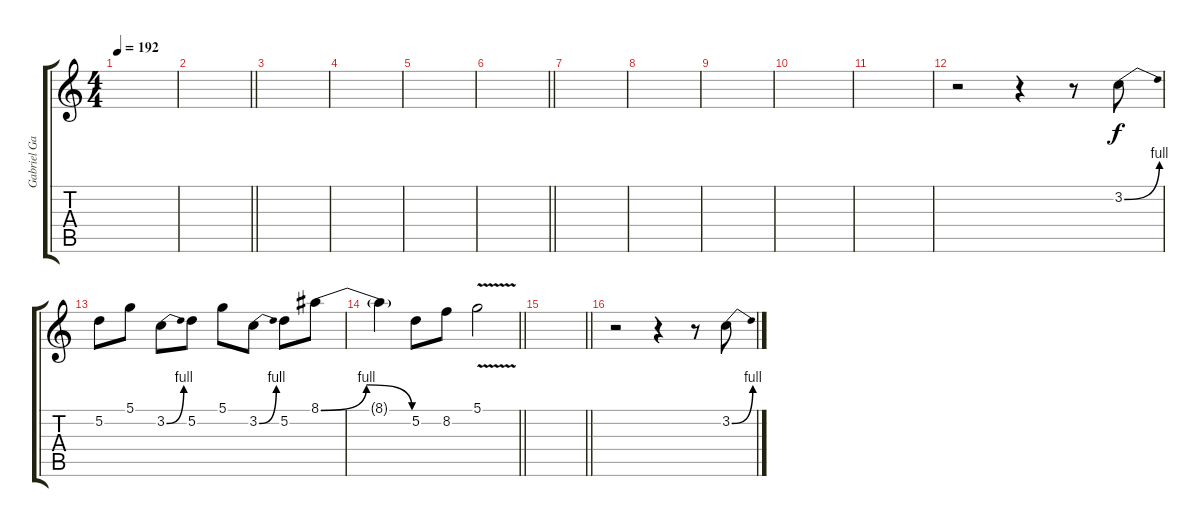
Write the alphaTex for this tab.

\track ("Gabriel Garcia Solo II" "Gabriel Ga") {instrument distortionguitar}
\staff {score tabs}
\tuning (D4 A3 F3 C3 G2 D2) {hide}
\ts (4 4)
\tempo 192
\clef g2
\ks c
|
\barLineRight lightlight
|
|
|
|
\barLineRight lightlight
|
|
|
|
|
|
r.2 r.4 r.8 3.2{be (bend 0 0 60 4)}.8{volume 10} |
5.2.8 5.1.8 3.2{be (bend 0 0 60 4)}.8 5.2.8 5.1.8 3.2{be (bend 0 0 60 4)}.8 5.2.8 8.1{be (bendrelease 0 0 25 4 35 4 60 0)}.8 |
\barLineRight lightlight
8.1{t}.4 5.2.8 8.2.8 5.1{v}.2 |
\barLineRight lightlight
|
r.2 r.4 r.8 3.2{be (bend 0 0 60 4)}.8
